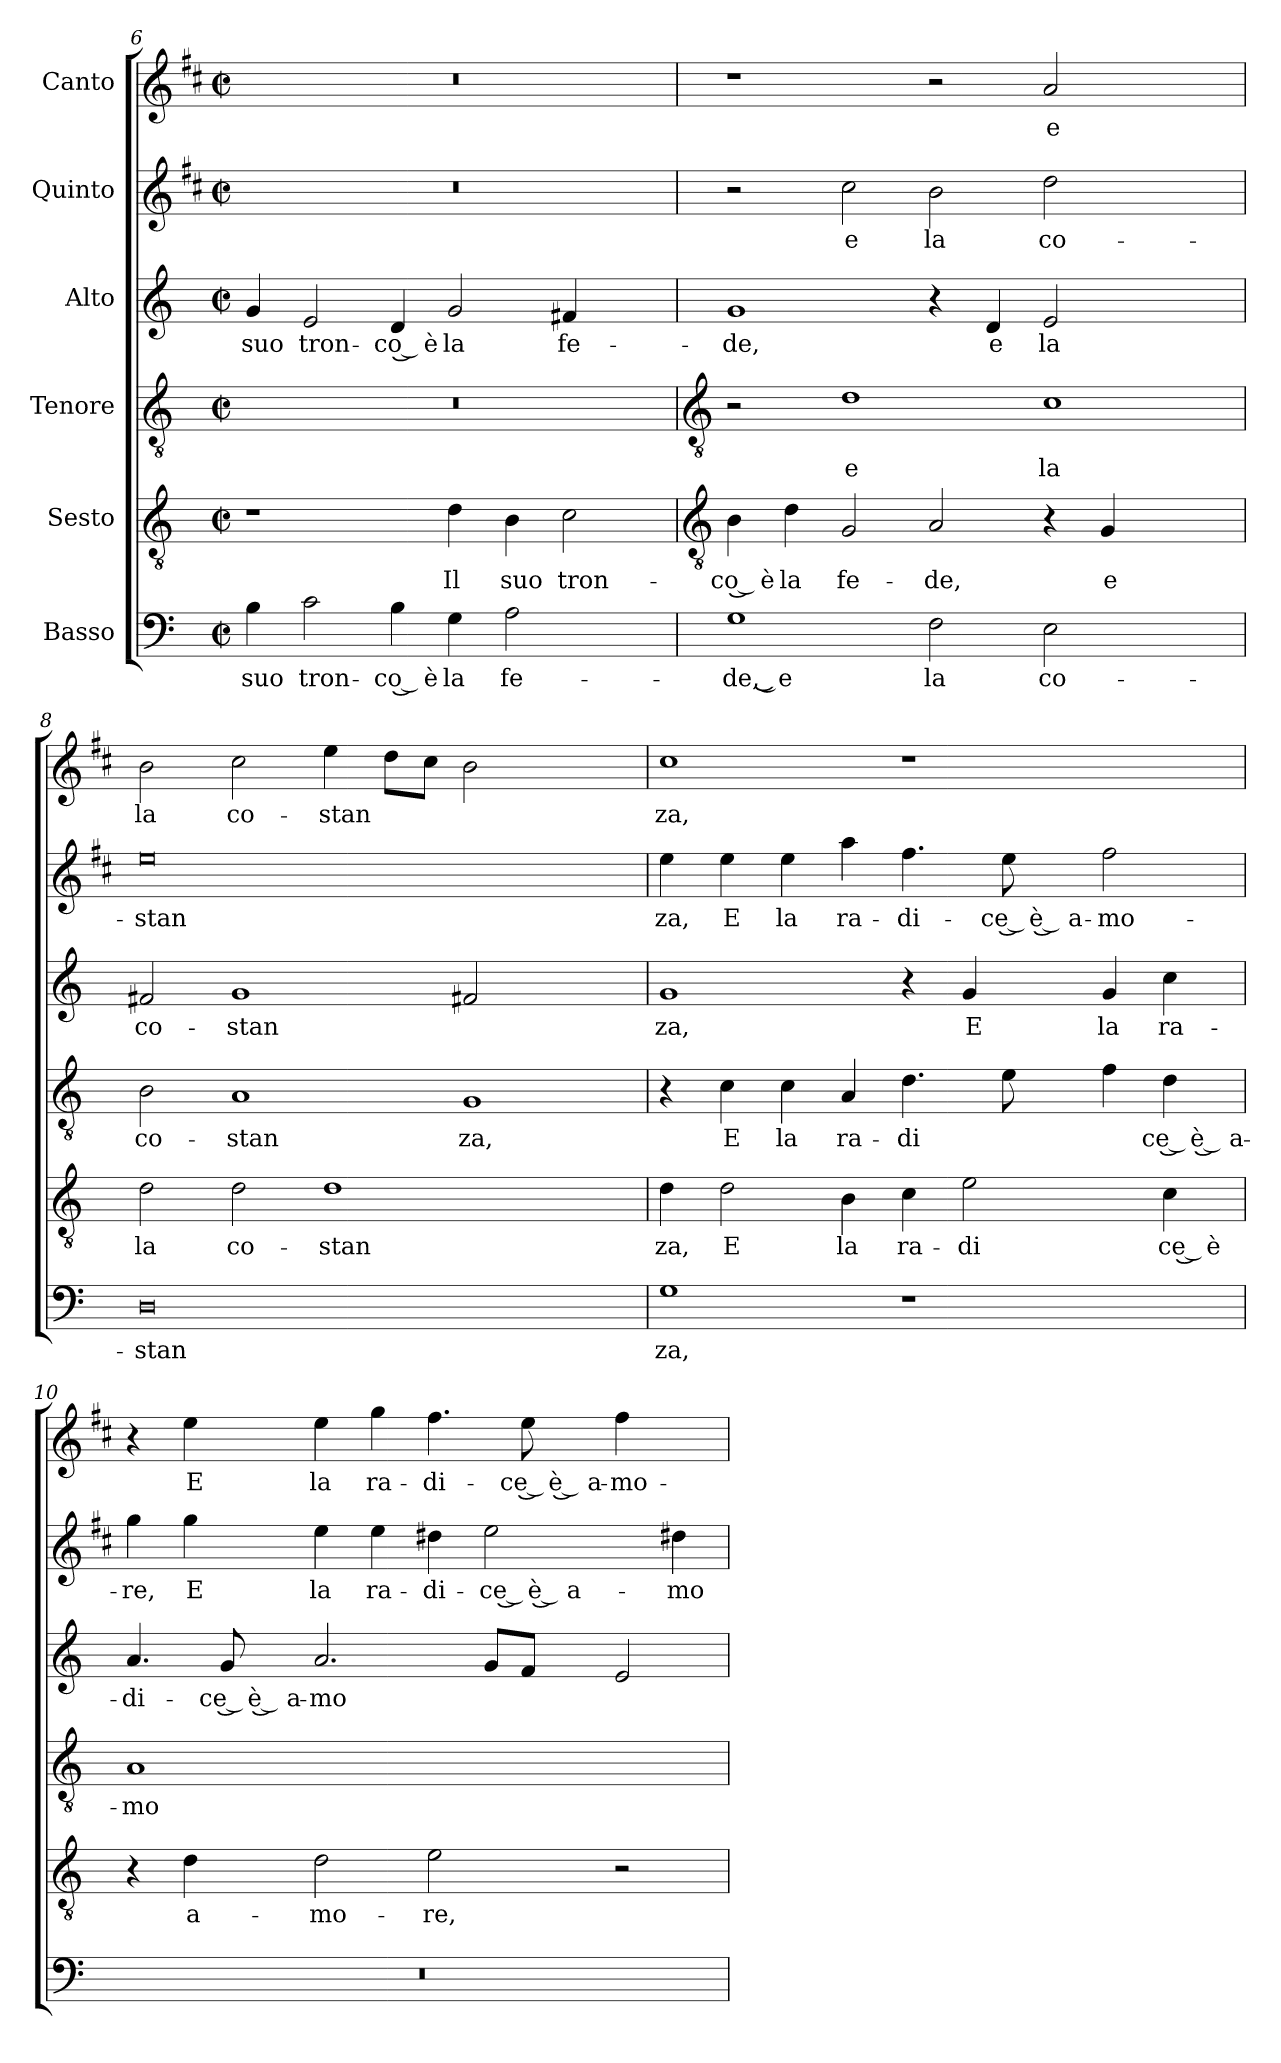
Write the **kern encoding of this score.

**kern	**text	**kern	**text	**kern	**text	**kern	**text	**kern	**text	**kern	**text
*part6	*part6	*part5	*part5	*part4	*part4	*part3	*part3	*part2	*part2	*part1	*part1
*staff6	*staff6	*staff5	*staff5	*staff4	*staff4	*staff3	*staff3	*staff2	*staff2	*staff1	*staff1
*I"Basso	*	*I"Sesto	*	*I"Tenore	*	*I"Alto	*	*I"Quinto	*	*I"Canto	*
*clefF4	*	*clefGv2	*	*clefGv2	*	*clefG2	*	*clefG2	*	*clefG2	*
*	*	*	*	*	*	*	*	*ITrd1c2	*	*ITrd1c2	*
*k[]	*	*k[]	*	*k[]	*	*k[]	*	*k[]	*	*k[]	*
*C:	*	*C:	*	*C:	*	*C:	*	*C:	*	*C:	*
*M4/2	*	*M4/2	*	*M4/2	*	*M4/2	*	*M4/2	*	*M4/2	*
*met(c|)	*	*met(c|)	*	*met(c|)	*	*met(c|)	*	*met(c|)	*	*met(c|)	*
=6	=6	=6	=6	=6	=6	=6	=6	=6	=6	=6	=6
!	!LO:LY:b	!	!	!	!	!	!LO:LY:b	!	!	!	!
4B	suo	1r	.	0r	.	4g	suo	0r	.	0r	.
!	!LO:LY:b	!	!	!	!	!	!LO:LY:b	!	!	!	!
2c	tron-	.	.	.	.	2e	tron-	.	.	.	.
!	!LO:LY:b	!	!	!	!	!	!LO:LY:b	!	!	!	!
4B	-co͜ è	.	.	.	.	4d	-co͜ è	.	.	.	.
!	!LO:LY:b	!	!LO:LY:b	!	!	!	!LO:LY:b	!	!	!	!
4G	la	4d	Il	.	.	2g	la	.	.	.	.
!	!LO:LY:b	!	!LO:LY:b	!	!	!	!	!	!	!	!
2A	fe-	4B	suo	.	.	.	.	.	.	.	.
!	!	!	!LO:LY:b	!	!	!	!LO:LY:b	!	!	!	!
.	.	2c	tron-	.	.	4f#	fe-	.	.	.	.
4ryy	.	.	.	.	.	4ryy	.	.	.	.	.
!!LO:LB:g=z
=7	=7	=7	=7	=7	=7	=7	=7	=7	=7	=7	=7
*	*	*clefGv2	*	*clefGv2	*	*	*	*	*	*	*
!	!LO:LY:b	!	!LO:LY:b	!	!	!	!LO:LY:b	!	!	!	!
1G	-de,͜ e	4B	-co͜ è	2r	.	1g	-de,	2r	.	1r	.
!	!	!	!LO:LY:b	!	!	!	!	!	!	!	!
.	.	4d	la	.	.	.	.	.	.	.	.
!	!	!	!LO:LY:b	!	!LO:LY:b	!	!	!	!LO:LY:b	!	!
.	.	2G	fe-	1d	e	.	.	2b	e	.	.
!	!LO:LY:b	!	!LO:LY:b	!	!	!	!	!	!LO:LY:b	!	!
2F	la	2A	-de,	.	.	4r	.	2a	la	2r	.
!	!	!	!	!	!	!	!LO:LY:b	!	!	!	!
.	.	.	.	.	.	4d	e	.	.	.	.
!	!LO:LY:b	!	!	!	!LO:LY:b	!	!LO:LY:b	!	!LO:LY:b	!	!LO:LY:b
2E	co-	4r	.	1c	la	2e	la	2cc	co-	2g	e
!	!	!	!LO:LY:b	!	!	!	!	!	!	!	!
.	.	4G	e	.	.	.	.	.	.	.	.
2ryy	.	2ryy	.	.	.	2ryy	.	2ryy	.	2ryy	.
=8	=8	=8	=8	=8	=8	=8	=8	=8	=8	=8	=8
!	!LO:LY:b	!	!LO:LY:b	!	!LO:LY:b	!	!LO:LY:b	!	!LO:LY:b	!	!LO:LY:b
0D	-stan	2d	la	2B	co-	2f#X	co-	0dd	-stan	2a	la
!	!	!	!LO:LY:b	!	!LO:LY:b	!	!LO:LY:b	!	!	!	!LO:LY:b
.	.	2d	co-	1A	-stan	1g	-stan	.	.	2b	co-
!	!	!	!LO:LY:b	!	!	!	!	!	!	!	!LO:LY:b
.	.	1d	-stan	.	.	.	.	.	.	4dd	-stan
.	.	.	.	.	.	.	.	.	.	8ccL	.
.	.	.	.	.	.	.	.	.	.	8bJ	.
!	!	!	!	!	!LO:LY:b	!	!	!	!	!	!
.	.	.	.	1G	za,	2f#X	.	.	.	2a	.
2ryy	.	2ryy	.	.	.	2ryy	.	2ryy	.	2ryy	.
=9	=9	=9	=9	=9	=9	=9	=9	=9	=9	=9	=9
!	!LO:LY:b	!	!LO:LY:b	!	!	!	!LO:LY:b	!	!LO:LY:b	!	!LO:LY:b
1G	za,	4d	za,	4r	.	1g	za,	4dd	za,	1b	za,
!	!	!	!LO:LY:b	!	!LO:LY:b	!	!	!	!LO:LY:b	!	!
.	.	2d	E	4c	E	.	.	4dd	E	.	.
!	!	!	!	!	!LO:LY:b	!	!	!	!LO:LY:b	!	!
.	.	.	.	4c	la	.	.	4dd	la	.	.
!	!	!	!LO:LY:b	!	!LO:LY:b	!	!	!	!LO:LY:b	!	!
.	.	4B	la	4A	ra-	.	.	4gg	ra-	.	.
!	!	!	!LO:LY:b	!	!LO:LY:b	!	!	!	!LO:LY:b	!	!
1r	.	4c	ra-	4.d	-di	4r	.	4.ee	-di-	1r	.
!	!	!	!LO:LY:b	!	!	!	!LO:LY:b	!	!	!	!
.	.	2e	-di	.	.	4g	E	.	.	.	.
!	!	!	!	!	!	!	!	!	!LO:LY:b	!	!
.	.	.	.	8e	.	.	.	8dd	-ce͜ è͜ a-	.	.
!	!	!	!	!	!	!	!LO:LY:b	!	!LO:LY:b	!	!
.	.	.	.	4f	.	4g	la	2ee	-mo-	.	.
!	!	!	!LO:LY:b	!	!LO:LY:b	!	!LO:LY:b	!	!	!	!
.	.	4c	ce͜ è	4d	ce͜ è͜ a-	4cc	ra-	.	.	.	.
=10	=10	=10	=10	=10	=10	=10	=10	=10	=10	=10	=10
!	!	!	!	!	!LO:LY:b	!	!LO:LY:b	!	!LO:LY:b	!	!
0r	.	4r	.	1A	-mo-	4.a	-di-	4ff	-re,	4r	.
!	!	!	!LO:LY:b	!	!	!	!	!	!LO:LY:b	!	!LO:LY:b
.	.	4d	a-	.	.	.	.	4ff	E	4dd	E
!	!	!	!	!	!	!	!LO:LY:b	!	!	!	!
.	.	.	.	.	.	8g	-ce͜ è͜ a-	.	.	.	.
!	!	!	!LO:LY:b	!	!	!	!LO:LY:b	!	!LO:LY:b	!	!LO:LY:b
.	.	2d	-mo-	.	.	2.a	-mo	4dd	la	4dd	la
!	!	!	!	!	!	!	!	!	!LO:LY:b	!	!LO:LY:b
.	.	.	.	.	.	.	.	4dd	ra-	4ff	ra-
!	!	!	!LO:LY:b	!	!	!	!	!	!LO:LY:b	!	!LO:LY:b
.	.	2e	-re,	1ryy	.	.	.	4cc#X	-di-	4.ee	-di-
!	!	!	!	!	!	!	!	!	!LO:LY:b	!	!
.	.	.	.	.	.	8gL	.	2dd	-ce͜ è͜ a-	.	.
!	!	!	!	!	!	!	!	!	!	!	!LO:LY:b
.	.	.	.	.	.	8fJ	.	.	.	8dd	-ce͜ è͜ a-
!	!	!	!	!	!	!	!	!	!	!	!LO:LY:b
.	.	2r	.	.	.	2e	.	.	.	4ee	-mo-
!	!	!	!	!	!	!	!	!	!LO:LY:b	!	!LO:LY:b
.	.	.	.	.	.	.	.	4cc#X	-mo-	[4ayy	-re,
=	=	=	=	=	=	=	=	=	=	=	=
*-	*-	*-	*-	*-	*-	*-	*-	*-	*-	*-	*-
